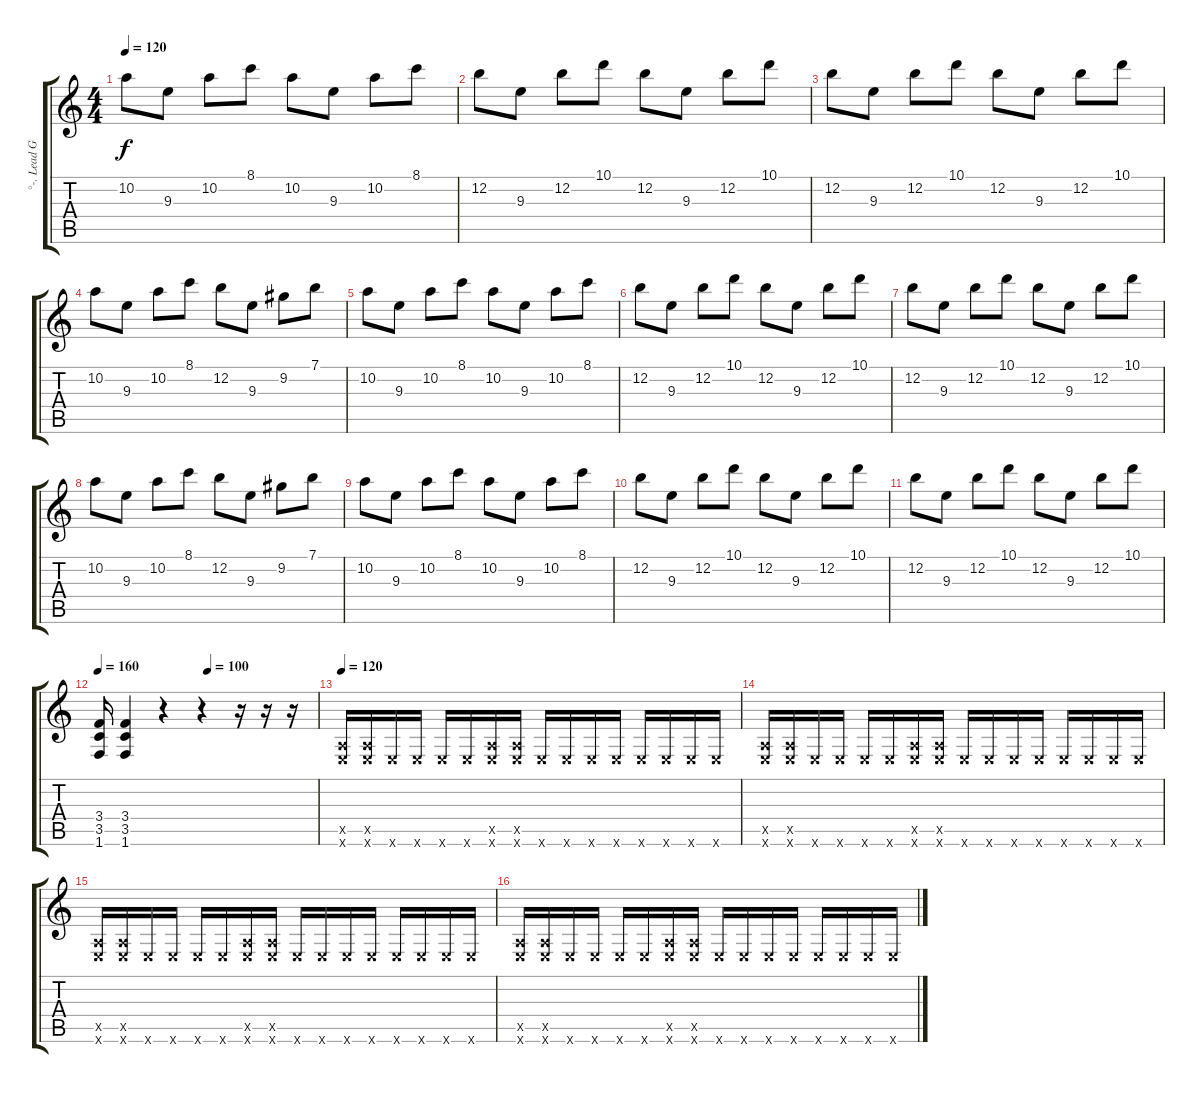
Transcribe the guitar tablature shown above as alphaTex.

\track ("°-. Lead GtR .-°" "°-. Lead G") {instrument acousticguitarsteel}
\staff {score tabs}
\tuning (E4 B3 G3 D3 A2 E2) {hide}
\ts (4 4)
\section ("" "")
\tempo 120
\clef g2
\ks c
10.2.8{dy f} 9.3.8 10.2.8 8.1.8 10.2.8 9.3.8 10.2.8 8.1.8 |
12.2.8 9.3.8 12.2.8 10.1.8 12.2.8 9.3.8 12.2.8 10.1.8 |
12.2.8 9.3.8 12.2.8 10.1.8 12.2.8 9.3.8 12.2.8 10.1.8 |
10.2.8 9.3.8 10.2.8 8.1.8 12.2.8 9.3.8 9.2.8 7.1.8 |
10.2.8 9.3.8 10.2.8 8.1.8 10.2.8 9.3.8 10.2.8 8.1.8 |
12.2.8 9.3.8 12.2.8 10.1.8 12.2.8 9.3.8 12.2.8 10.1.8 |
12.2.8 9.3.8 12.2.8 10.1.8 12.2.8 9.3.8 12.2.8 10.1.8 |
10.2.8 9.3.8 10.2.8 8.1.8 12.2.8 9.3.8 9.2.8 7.1.8 |
10.2.8 9.3.8 10.2.8 8.1.8 10.2.8 9.3.8 10.2.8 8.1.8 |
12.2.8 9.3.8 12.2.8 10.1.8 12.2.8 9.3.8 12.2.8 10.1.8 |
12.2.8 9.3.8 12.2.8 10.1.8 12.2.8 9.3.8 12.2.8 10.1.8 |
\section ("" "")
\tempo 160
\tempo (100 0.5)
(3.4 3.5 1.6).16 (3.4 3.5 1.6).4 r.4 r.4 r.16 r.16 r.16 |
\tempo 120
(0.5{x} 0.6{x}).16{instrument overdrivenguitar} (0.5{x} 0.6{x}).16 0.6{x}.16 0.6{x}.16 0.6{x}.16 0.6{x}.16 (0.5{x} 0.6{x}).16 (0.5{x} 0.6{x}).16 0.6{x}.16 0.6{x}.16 0.6{x}.16 0.6{x}.16 0.6{x}.16 0.6{x}.16 0.6{x}.16 0.6{x}.16 |
(0.5{x} 0.6{x}).16 (0.5{x} 0.6{x}).16 0.6{x}.16 0.6{x}.16 0.6{x}.16 0.6{x}.16 (0.5{x} 0.6{x}).16 (0.5{x} 0.6{x}).16 0.6{x}.16 0.6{x}.16 0.6{x}.16 0.6{x}.16 0.6{x}.16 0.6{x}.16 0.6{x}.16 0.6{x}.16 |
(0.5{x} 0.6{x}).16 (0.5{x} 0.6{x}).16 0.6{x}.16 0.6{x}.16 0.6{x}.16 0.6{x}.16 (0.5{x} 0.6{x}).16 (0.5{x} 0.6{x}).16 0.6{x}.16 0.6{x}.16 0.6{x}.16 0.6{x}.16 0.6{x}.16 0.6{x}.16 0.6{x}.16 0.6{x}.16 |
(0.5{x} 0.6{x}).16 (0.5{x} 0.6{x}).16 0.6{x}.16 0.6{x}.16 0.6{x}.16 0.6{x}.16 (0.5{x} 0.6{x}).16 (0.5{x} 0.6{x}).16 0.6{x}.16 0.6{x}.16 0.6{x}.16 0.6{x}.16 0.6{x}.16 0.6{x}.16 0.6{x}.16 0.6{x}.16
